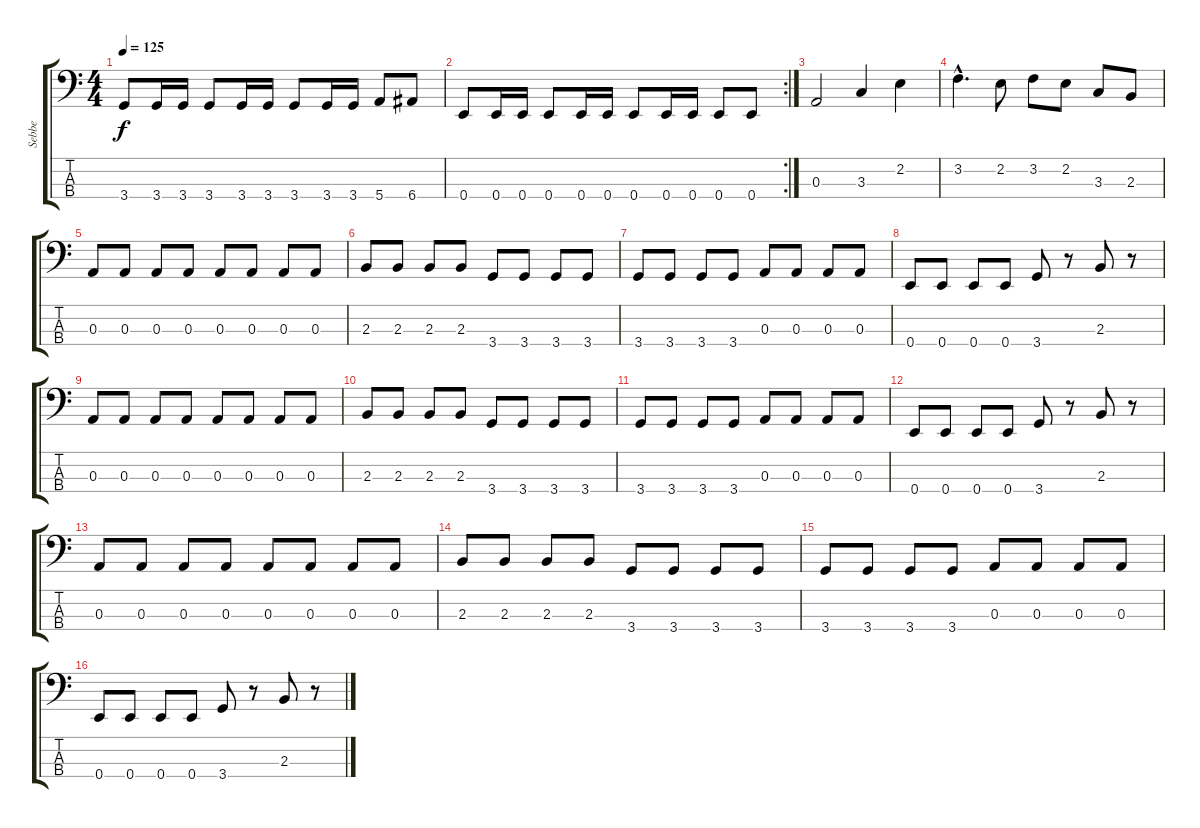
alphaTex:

\track ("Sebbe" "Sebbe") {instrument electricbassfinger}
\staff {score tabs}
\tuning (G2 D2 A1 E1) {hide}
\ts (4 4)
\tempo 125
\clef f4
\ks c
3.4.8{dy f} 3.4.16 3.4.16 3.4.8 3.4.16 3.4.16 3.4.8 3.4.16 3.4.16 5.4.8 6.4.8 |
\rc 2
0.4.8 0.4.16 0.4.16 0.4.8 0.4.16 0.4.16 0.4.8 0.4.16 0.4.16 0.4.8 0.4.8 |
0.3.2 3.3.4 2.2.4 |
3.2{hac}.4{d} 2.2.8 3.2.8 2.2.8 3.3.8 2.3.8 |
0.3.8 0.3.8 0.3.8 0.3.8 0.3.8 0.3.8 0.3.8 0.3.8 |
2.3.8 2.3.8 2.3.8 2.3.8 3.4.8 3.4.8 3.4.8 3.4.8 |
3.4.8 3.4.8 3.4.8 3.4.8 0.3.8 0.3.8 0.3.8 0.3.8 |
0.4.8 0.4.8 0.4.8 0.4.8 3.4.8 r.8 2.3.8 r.8 |
0.3.8 0.3.8 0.3.8 0.3.8 0.3.8 0.3.8 0.3.8 0.3.8 |
2.3.8 2.3.8 2.3.8 2.3.8 3.4.8 3.4.8 3.4.8 3.4.8 |
3.4.8 3.4.8 3.4.8 3.4.8 0.3.8 0.3.8 0.3.8 0.3.8 |
0.4.8 0.4.8 0.4.8 0.4.8 3.4.8 r.8 2.3.8 r.8 |
0.3.8 0.3.8 0.3.8 0.3.8 0.3.8 0.3.8 0.3.8 0.3.8 |
2.3.8 2.3.8 2.3.8 2.3.8 3.4.8 3.4.8 3.4.8 3.4.8 |
3.4.8 3.4.8 3.4.8 3.4.8 0.3.8 0.3.8 0.3.8 0.3.8 |
0.4.8 0.4.8 0.4.8 0.4.8 3.4.8 r.8 2.3.8 r.8
